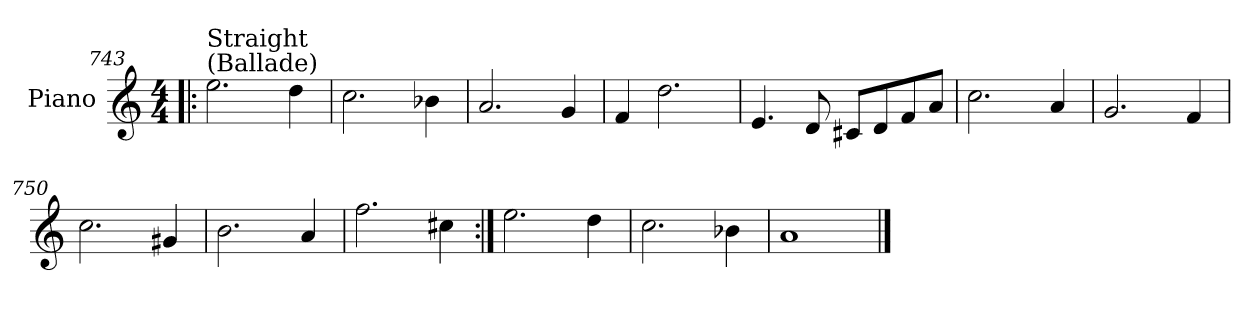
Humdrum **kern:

**kern
*part1
*staff1
*I"Piano
*I'Pno.
!!LO:PB:g=z
*clefG2
*k[]
*M4/4
*MM60
=743!|:
!LO:TX:a:t=(Ballade)
!LO:TX:t=Straight
2.ee\
4dd\
=744
2.cc\
4b-X\
=745
2.a/
4g/
=746
4f/
2.dd\
!!LO:LB:g=z
=747
4.e/
8d/
8c#X/L
8d/
8f/
8a/J
=748
2.cc\
4a/
=749
2.g/
4f/
!!LO:LB:g=z
=750
2.cc\
4g#X/
=751
2.b\
4a/
=752
2.ff\
4cc#X\
!!LO:LB:g=z
=753:|!
2.ee\
4dd\
=754
2.cc\
4b-X\
=755
1a
==
*-
